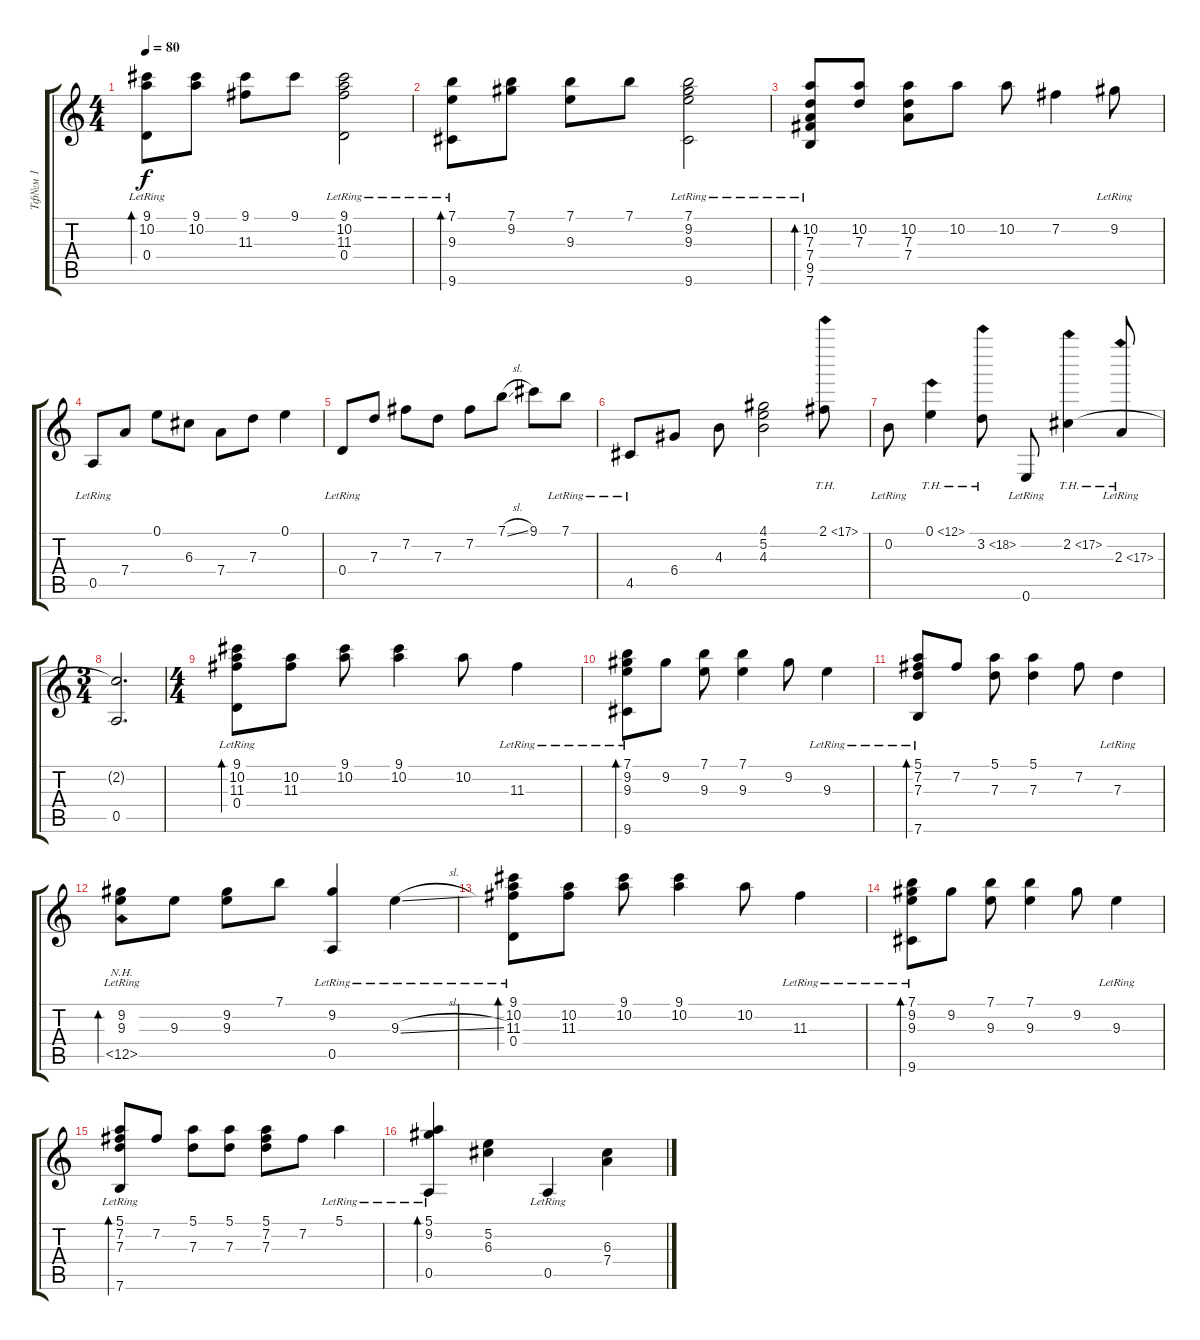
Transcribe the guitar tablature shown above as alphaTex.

\track ("Тф№м 1" "Тф№м 1") {instrument acousticguitarsteel}
\staff {score tabs}
\tuning (E4 B3 G3 D3 A2 E2) {hide}
\ts (4 4)
\tempo 80
\clef g2
\ks c
(9.1 10.2 0.4{lr}).8{bd 240 dy f} (9.1 10.2).8 (9.1 11.3).8 9.1.8 (9.1 10.2 11.3 0.4{lr}).2 |
(7.1 9.3 9.6{lr}).8{bd 240} (7.1 9.2).8 (7.1 9.3).8 7.1.8 (7.1 9.2 9.3 9.6{lr}).2 |
(10.2{lr} 7.3{lr} 7.4 9.5 7.6{lr}).8{bd 120} (10.2 7.3).8 (10.2 7.3 7.4).8 10.2.8 10.2.8 7.2.4 9.2{lr}.8 |
0.5{lr}.8 7.4.8 0.1.8 6.3.8 7.4.8 7.3.8 0.1.4 |
0.4{lr}.8 7.3.8 7.2.8 7.3.8 7.2.8 7.1{sl}.8 9.1.8 7.1{lr}.8 |
4.5{lr}.8 6.4.8 4.3.8 (4.1 5.2 4.3).2 2.1{th 15}.8 |
0.2{lr}.8 0.1{th 12}.4 3.2{th 15}.8 0.6{lr}.8 2.2{th 15}.4 2.3{th 15 lr}.8 |
\ts (3 4)
(2.2{t} 0.5).2{d} |
\ts (4 4)
(9.1 10.2 11.3 0.4{lr}).8{bd 240} (10.2 11.3).8 (9.1 10.2).8 (9.1 10.2).4 10.2.8 11.3{lr}.4 |
(7.1 9.2 9.3 9.6{lr}).8{bd 240} 9.2.8 (7.1 9.3).8 (7.1 9.3).4 9.2.8 9.3{lr}.4 |
(5.1 7.2 7.3 7.6{lr}).8{bd 240} 7.2.8 (5.1 7.3).8 (5.1 7.3).4 7.2.8 7.3{lr}.4 |
(9.2 9.3 0.5{nh lr}).8{bd 240} 9.3.8 (9.2 9.3).8 7.1.8 (9.2 0.5{lr}).4 9.3{sl lr}.4 |
(9.1 10.2 11.3 0.4{lr}).8{bd 240} (10.2 11.3).8 (9.1 10.2).8 (9.1 10.2).4 10.2.8 11.3{lr}.4 |
(7.1 9.2 9.3 9.6{lr}).8{bd 240} 9.2.8 (7.1 9.3).8 (7.1 9.3).4 9.2.8 9.3{lr}.4 |
(5.1 7.2 7.3 7.6{lr}).8{bd 240} 7.2.8 (5.1 7.3).8 (5.1 7.3).8 (5.1 7.2 7.3).8 7.2.8 5.1{lr}.4 |
(5.1 9.2 0.5{lr}).4{bd 240} (5.2 6.3).4 0.5{lr}.4 (6.3 7.4).4
